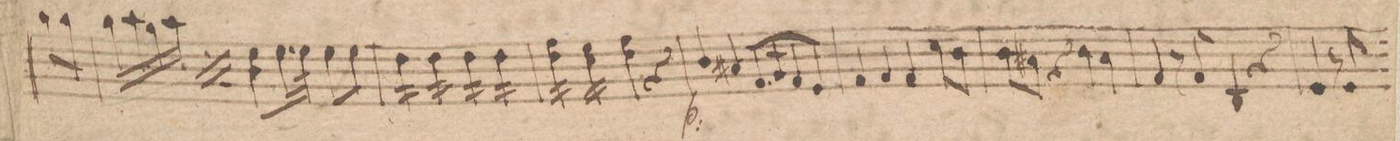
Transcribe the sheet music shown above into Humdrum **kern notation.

**kern	**dynam
*I"Violino Secundo	*
*clefG2	*
*k[f#c#]	*
*met(c)	*
*M4/4	*
8gg#\L	.
8gg#\J	.
=28	=28
16gg\LL	.
16aa\	.
16gg\	.
16aa\JJ	.
16gg\LL	.
16aa\	.
16gg\	.
16aa\JJ	.
8b\L 8ee	.
16.ee\L	.
32ee\JJk	.
8ee\L	.
8ee\J	.
=29	=29
*tremolo	*
16dd\LL	.
16dd\	.
16dd\	.
16dd\JJ	.
16dd\LL	.
16dd\	.
16dd\	.
16dd\JJ	.
16dd\LL	.
16dd\	.
16dd\	.
16dd\JJ	.
16dd\LL	.
16dd\	.
16dd\	.
16dd\JJ	.
=30	=30
16dd\LL 16ff#	.
16dd\ 16ff#	.
16dd\ 16ff#	.
16dd\JJ 16ff#	.
16cc#\LL 16ee	.
16cc#\ 16ee	.
16cc#\ 16ee	.
16cc#\JJ 16ee	.
4dd\ 4ff#	.
4r	.
*Xtremolo	*
=31	=31
4b/	p
4a#X/	.
8.f#/L	.
16g/K	.
8f#/	.
8e/J	.
=32	=32
4f#/	.
4g/	.
4f#/	.
8cc#\L	.
8b\J	.
=33	=33
8b\L	.
8a#X\J	.
4r	.
4b\	.
4a#\	.
=34	=34
4f#/	.
8r	.
8f#/	.
4B/	.
4r	.
=35	=35
4e/	.
8r	.
8e/	.
*-	*-
